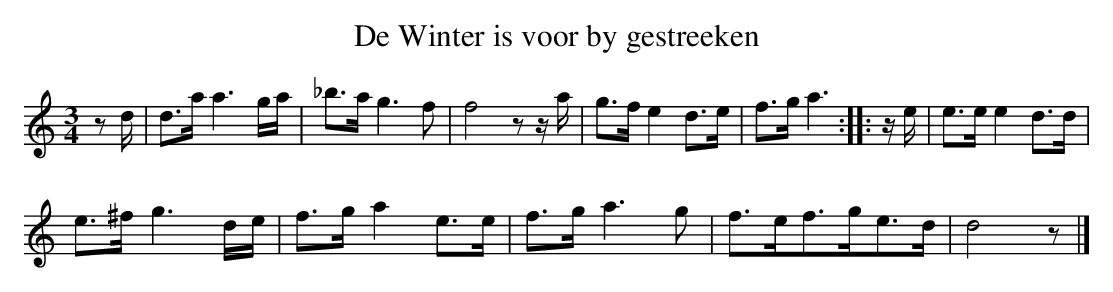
X:1
T:De Winter is voor by gestreeken
M:3/4
K:Ddor
zd/|d>aa3g/a/|_b>ag3f|f4zz/a/|g>fe2d>e|f>ga3:||:z/e/|e>ee2d>d|
e>^fg3d/e/|f>ga2e>e|f>ga3g|f>ef>ge>d|d4z|]
